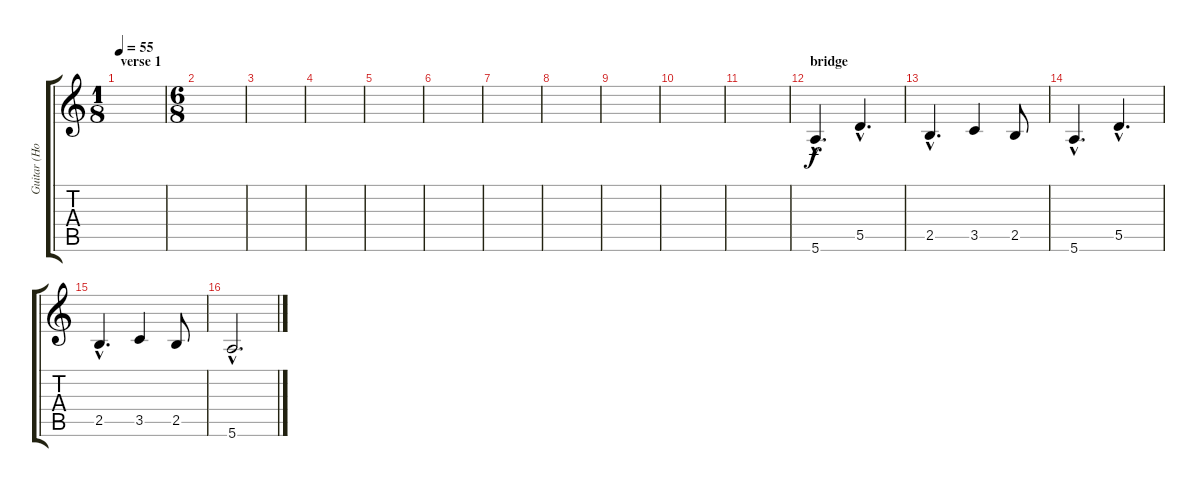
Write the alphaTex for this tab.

\track ("Guitar (Hogson)" "Guitar (Ho") {instrument distortionguitar}
\staff {score tabs}
\tuning (E4 B3 G3 D3 A2 E2) {hide}
\ts (1 8)
\section ("" "verse 1")
\tempo 55
\clef g2
\ks c
|
\ts (6 8)
|
|
|
|
|
|
|
|
|
|
\section ("" "bridge")
5.6{hac}.4{d} 5.5{hac}.4{d} |
2.5{hac}.4{d} 3.5.4 2.5.8 |
5.6{hac}.4{d} 5.5{hac}.4{d} |
2.5{hac}.4{d} 3.5.4 2.5.8 |
5.6{hac}.2{d}
